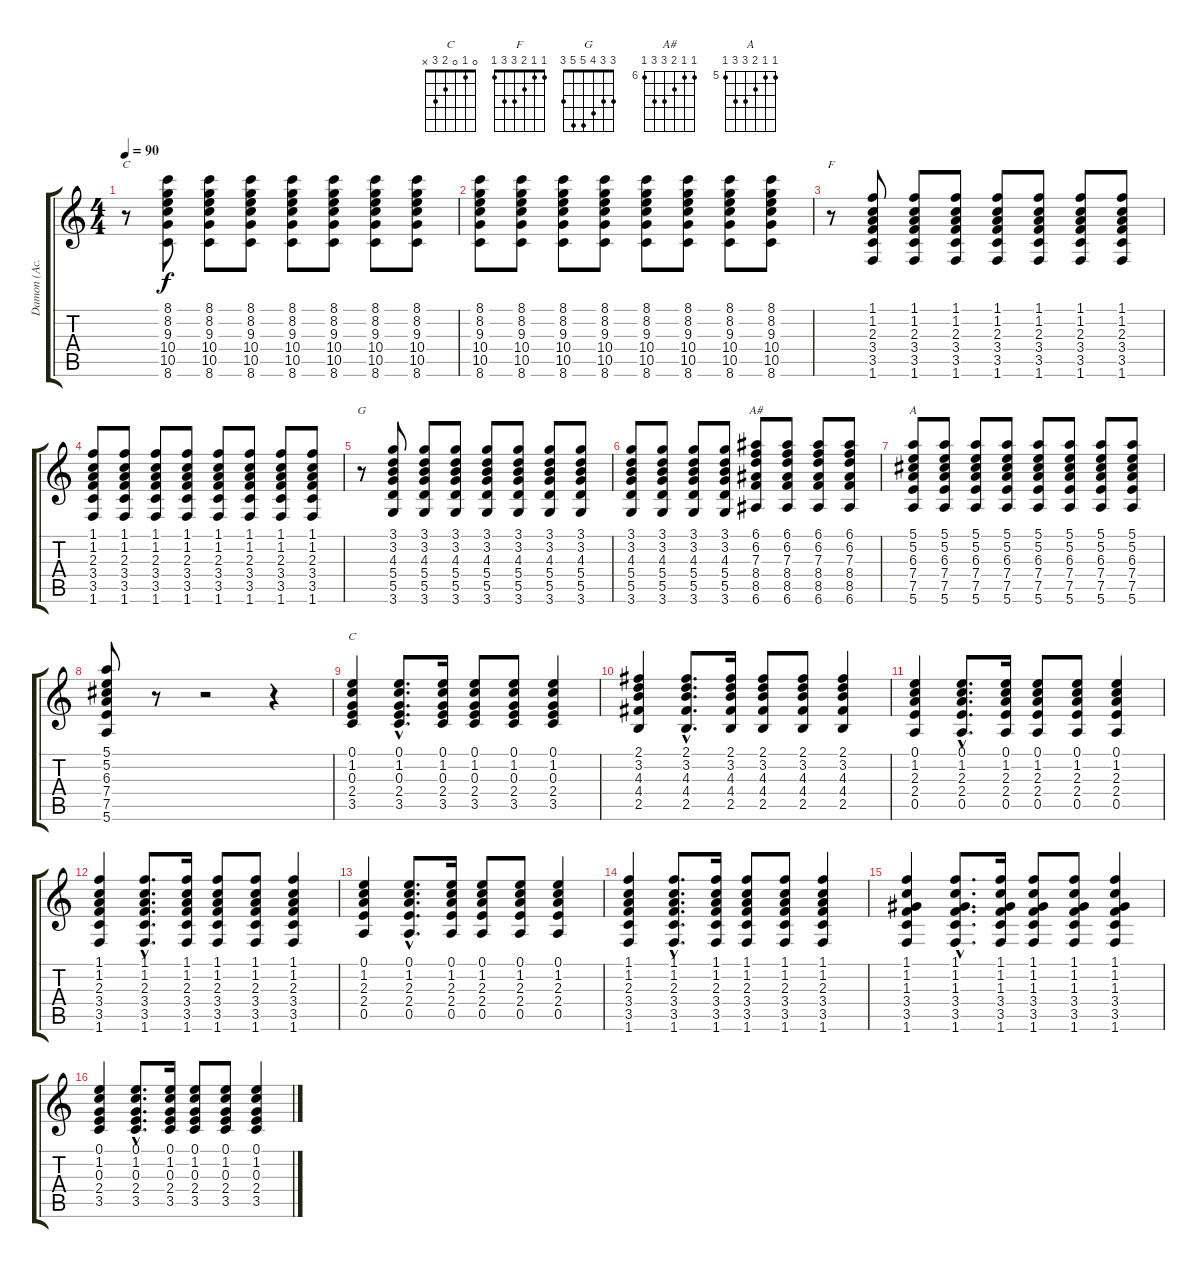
\track ("Damon (Ac. Guitar)" "Damon (Ac.") {instrument acousticguitarsteel}
\staff {score tabs}
\tuning (E4 B3 G3 D3 A2 E2) {hide}
\chord ("C" 8 8 9 10 10 8) {firstfret 8}
\chord ("F" 1 1 2 3 3 1)
\chord ("G" 3 3 4 5 5 3)
\chord ("A#" 6 6 7 8 8 6) {firstfret 6}
\chord ("A" 5 5 6 7 7 5) {firstfret 5}
\chord ("C" 0 1 0 2 3 x)
\ts (4 4)
\tempo 90
\clef g2
\ks c
r.8{ch "C" dy f} (8.1 8.2 9.3 10.4 10.5 8.6).8 (8.1 8.2 9.3 10.4 10.5 8.6).8 (8.1 8.2 9.3 10.4 10.5 8.6).8 (8.1 8.2 9.3 10.4 10.5 8.6).8 (8.1 8.2 9.3 10.4 10.5 8.6).8 (8.1 8.2 9.3 10.4 10.5 8.6).8 (8.1 8.2 9.3 10.4 10.5 8.6).8 |
(8.1 8.2 9.3 10.4 10.5 8.6).8 (8.1 8.2 9.3 10.4 10.5 8.6).8 (8.1 8.2 9.3 10.4 10.5 8.6).8 (8.1 8.2 9.3 10.4 10.5 8.6).8 (8.1 8.2 9.3 10.4 10.5 8.6).8 (8.1 8.2 9.3 10.4 10.5 8.6).8 (8.1 8.2 9.3 10.4 10.5 8.6).8 (8.1 8.2 9.3 10.4 10.5 8.6).8 |
r.8{ch "F"} (1.1 1.2 2.3 3.4 3.5 1.6).8 (1.1 1.2 2.3 3.4 3.5 1.6).8 (1.1 1.2 2.3 3.4 3.5 1.6).8 (1.1 1.2 2.3 3.4 3.5 1.6).8 (1.1 1.2 2.3 3.4 3.5 1.6).8 (1.1 1.2 2.3 3.4 3.5 1.6).8 (1.1 1.2 2.3 3.4 3.5 1.6).8 |
(1.1 1.2 2.3 3.4 3.5 1.6).8 (1.1 1.2 2.3 3.4 3.5 1.6).8 (1.1 1.2 2.3 3.4 3.5 1.6).8 (1.1 1.2 2.3 3.4 3.5 1.6).8 (1.1 1.2 2.3 3.4 3.5 1.6).8 (1.1 1.2 2.3 3.4 3.5 1.6).8 (1.1 1.2 2.3 3.4 3.5 1.6).8 (1.1 1.2 2.3 3.4 3.5 1.6).8 |
r.8{ch "G"} (3.1 3.2 4.3 5.4 5.5 3.6).8 (3.1 3.2 4.3 5.4 5.5 3.6).8 (3.1 3.2 4.3 5.4 5.5 3.6).8 (3.1 3.2 4.3 5.4 5.5 3.6).8 (3.1 3.2 4.3 5.4 5.5 3.6).8 (3.1 3.2 4.3 5.4 5.5 3.6).8 (3.1 3.2 4.3 5.4 5.5 3.6).8 |
(3.1 3.2 4.3 5.4 5.5 3.6).8 (3.1 3.2 4.3 5.4 5.5 3.6).8 (3.1 3.2 4.3 5.4 5.5 3.6).8 (3.1 3.2 4.3 5.4 5.5 3.6).8 (6.1 6.2 7.3 8.4 8.5 6.6).8{ch "A#"} (6.1 6.2 7.3 8.4 8.5 6.6).8 (6.1 6.2 7.3 8.4 8.5 6.6).8 (6.1 6.2 7.3 8.4 8.5 6.6).8 |
(5.1 5.2 6.3 7.4 7.5 5.6).8{ch "A"} (5.1 5.2 6.3 7.4 7.5 5.6).8 (5.1 5.2 6.3 7.4 7.5 5.6).8 (5.1 5.2 6.3 7.4 7.5 5.6).8 (5.1 5.2 6.3 7.4 7.5 5.6).8 (5.1 5.2 6.3 7.4 7.5 5.6).8 (5.1 5.2 6.3 7.4 7.5 5.6).8 (5.1 5.2 6.3 7.4 7.5 5.6).8 |
(5.1 5.2 6.3 7.4 7.5 5.6).8 r.8 r.2 r.4 |
(0.1 1.2 0.3 2.4 3.5).4{ch "C"} (0.1{hac} 1.2{hac} 0.3{hac} 2.4{hac} 3.5{hac}).8{d} (0.1 1.2 0.3 2.4 3.5).16 (0.1 1.2 0.3 2.4 3.5).8 (0.1 1.2 0.3 2.4 3.5).8 (0.1 1.2 0.3 2.4 3.5).4 |
(2.1 3.2 4.3 4.4 2.5).4 (2.1{hac} 3.2{hac} 4.3{hac} 4.4{hac} 2.5{hac}).8{d} (2.1 3.2 4.3 4.4 2.5).16 (2.1 3.2 4.3 4.4 2.5).8 (2.1 3.2 4.3 4.4 2.5).8 (2.1 3.2 4.3 4.4 2.5).4 |
(0.1 1.2 2.3 2.4 0.5).4 (0.1{hac} 1.2{hac} 2.3{hac} 2.4{hac} 0.5{hac}).8{d} (0.1 1.2 2.3 2.4 0.5).16 (0.1 1.2 2.3 2.4 0.5).8 (0.1 1.2 2.3 2.4 0.5).8 (0.1 1.2 2.3 2.4 0.5).4 |
(1.1 1.2 2.3 3.4 3.5 1.6).4 (1.1{hac} 1.2{hac} 2.3{hac} 3.4{hac} 3.5{hac} 1.6{hac}).8{d} (1.1 1.2 2.3 3.4 3.5 1.6).16 (1.1 1.2 2.3 3.4 3.5 1.6).8 (1.1 1.2 2.3 3.4 3.5 1.6).8 (1.1 1.2 2.3 3.4 3.5 1.6).4 |
(0.1 1.2 2.3 2.4 0.5).4 (0.1{hac} 1.2{hac} 2.3{hac} 2.4{hac} 0.5{hac}).8{d} (0.1 1.2 2.3 2.4 0.5).16 (0.1 1.2 2.3 2.4 0.5).8 (0.1 1.2 2.3 2.4 0.5).8 (0.1 1.2 2.3 2.4 0.5).4 |
(1.1 1.2 2.3 3.4 3.5 1.6).4 (1.1{hac} 1.2{hac} 2.3{hac} 3.4{hac} 3.5{hac} 1.6{hac}).8{d} (1.1 1.2 2.3 3.4 3.5 1.6).16 (1.1 1.2 2.3 3.4 3.5 1.6).8 (1.1 1.2 2.3 3.4 3.5 1.6).8 (1.1 1.2 2.3 3.4 3.5 1.6).4 |
(1.1 1.2 1.3 3.4 3.5 1.6).4 (1.1{hac} 1.2{hac} 1.3{hac} 3.4{hac} 3.5{hac} 1.6{hac}).8{d} (1.1 1.2 1.3 3.4 3.5 1.6).16 (1.1 1.2 1.3 3.4 3.5 1.6).8 (1.1 1.2 1.3 3.4 3.5 1.6).8 (1.1 1.2 1.3 3.4 3.5 1.6).4 |
(0.1 1.2 0.3 2.4 3.5).4 (0.1{hac} 1.2{hac} 0.3{hac} 2.4{hac} 3.5{hac}).8{d} (0.1 1.2 0.3 2.4 3.5).16 (0.1 1.2 0.3 2.4 3.5).8 (0.1 1.2 0.3 2.4 3.5).8 (0.1 1.2 0.3 2.4 3.5).4
